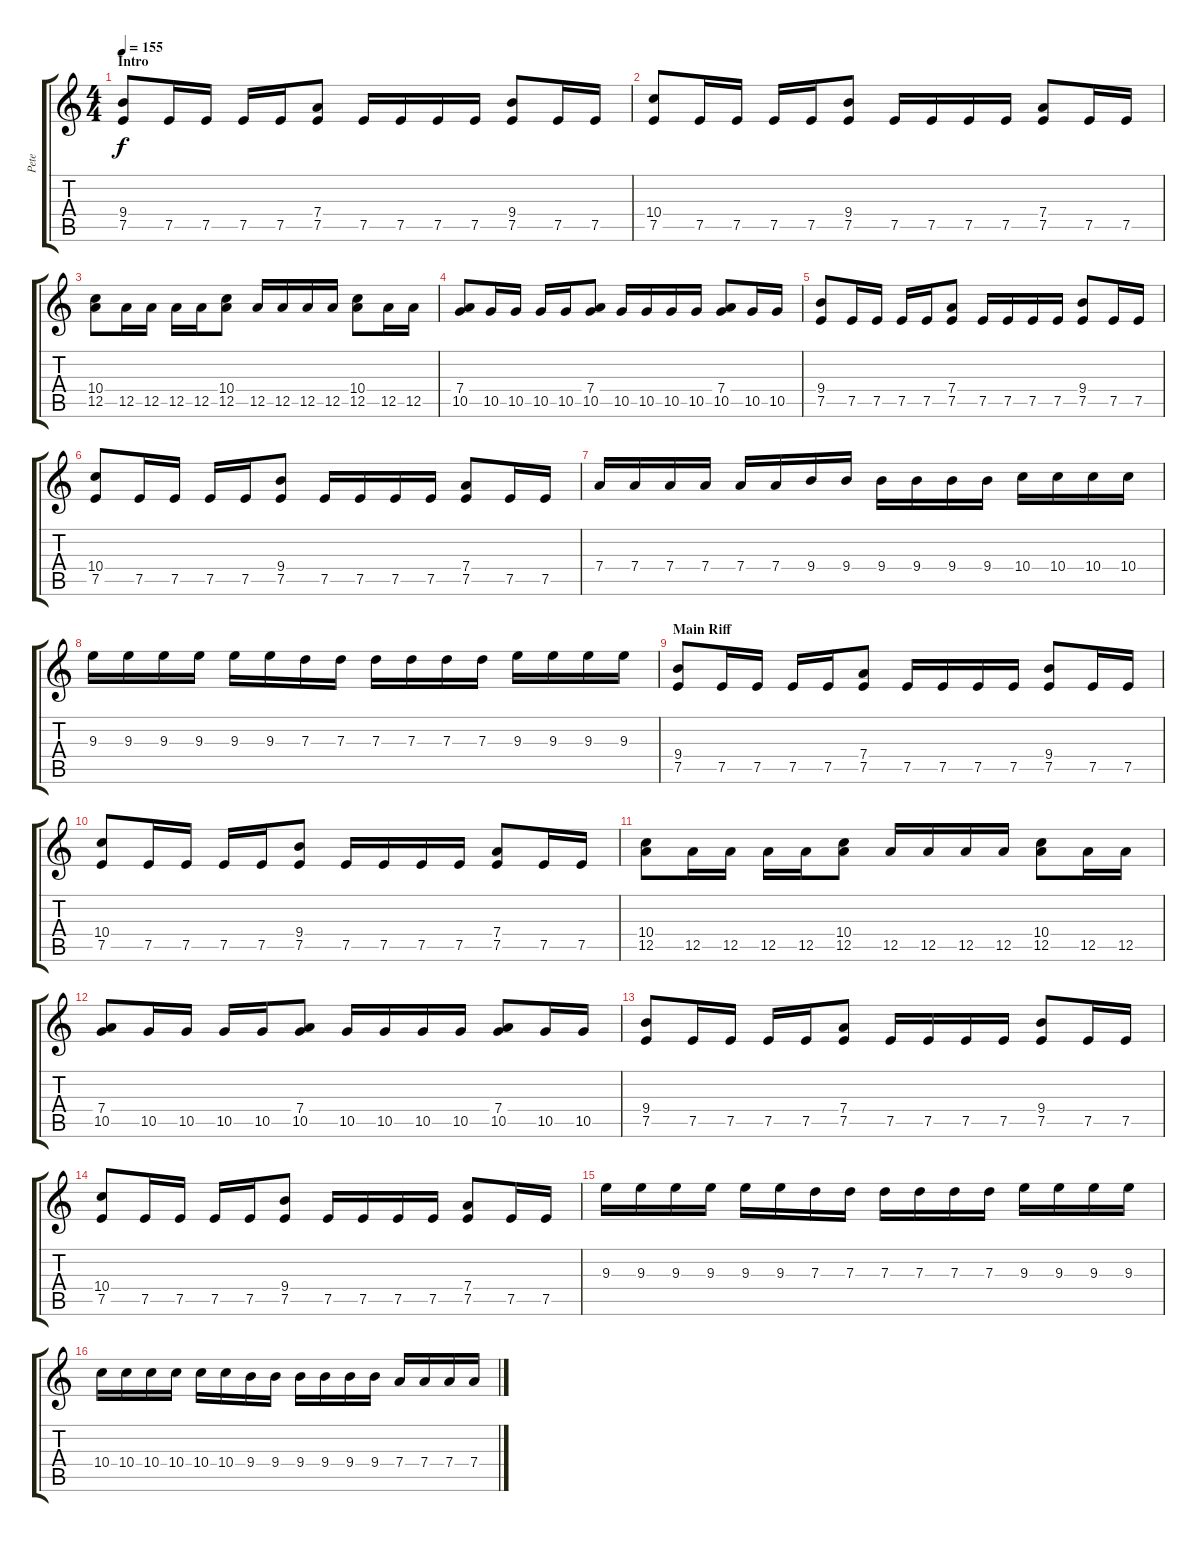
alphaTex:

\track ("Pete" "Pete") {instrument distortionguitar}
\staff {score tabs}
\tuning (E4 B3 G3 D3 A2 E2) {hide}
\ts (4 4)
\section ("" "Intro")
\tempo 155
\clef g2
\ks c
(9.4 7.5).8{dy f instrument distortionguitar} 7.5.16 7.5.16 7.5.16 7.5.16 (7.4 7.5).8 7.5.16 7.5.16 7.5.16 7.5.16 (9.4 7.5).8 7.5.16 7.5.16 |
(10.4 7.5).8 7.5.16 7.5.16 7.5.16 7.5.16 (9.4 7.5).8 7.5.16 7.5.16 7.5.16 7.5.16 (7.4 7.5).8 7.5.16 7.5.16 |
(10.4 12.5).8 12.5.16 12.5.16 12.5.16 12.5.16 (10.4 12.5).8 12.5.16 12.5.16 12.5.16 12.5.16 (10.4 12.5).8 12.5.16 12.5.16 |
(7.4 10.5).8 10.5.16 10.5.16 10.5.16 10.5.16 (7.4 10.5).8 10.5.16 10.5.16 10.5.16 10.5.16 (7.4 10.5).8 10.5.16 10.5.16 |
(9.4 7.5).8 7.5.16 7.5.16 7.5.16 7.5.16 (7.4 7.5).8 7.5.16 7.5.16 7.5.16 7.5.16 (9.4 7.5).8 7.5.16 7.5.16 |
(10.4 7.5).8 7.5.16 7.5.16 7.5.16 7.5.16 (9.4 7.5).8 7.5.16 7.5.16 7.5.16 7.5.16 (7.4 7.5).8 7.5.16 7.5.16 |
7.4.16 7.4.16 7.4.16 7.4.16 7.4.16 7.4.16 9.4.16 9.4.16 9.4.16 9.4.16 9.4.16 9.4.16 10.4.16 10.4.16 10.4.16 10.4.16 |
9.3.16 9.3.16 9.3.16 9.3.16 9.3.16 9.3.16 7.3.16 7.3.16 7.3.16 7.3.16 7.3.16 7.3.16 9.3.16 9.3.16 9.3.16 9.3.16 |
\section ("" "Main Riff")
(9.4 7.5).8 7.5.16 7.5.16 7.5.16 7.5.16 (7.4 7.5).8 7.5.16 7.5.16 7.5.16 7.5.16 (9.4 7.5).8 7.5.16 7.5.16 |
(10.4 7.5).8 7.5.16 7.5.16 7.5.16 7.5.16 (9.4 7.5).8 7.5.16 7.5.16 7.5.16 7.5.16 (7.4 7.5).8 7.5.16 7.5.16 |
(10.4 12.5).8 12.5.16 12.5.16 12.5.16 12.5.16 (10.4 12.5).8 12.5.16 12.5.16 12.5.16 12.5.16 (10.4 12.5).8 12.5.16 12.5.16 |
(7.4 10.5).8 10.5.16 10.5.16 10.5.16 10.5.16 (7.4 10.5).8 10.5.16 10.5.16 10.5.16 10.5.16 (7.4 10.5).8 10.5.16 10.5.16 |
(9.4 7.5).8 7.5.16 7.5.16 7.5.16 7.5.16 (7.4 7.5).8 7.5.16 7.5.16 7.5.16 7.5.16 (9.4 7.5).8 7.5.16 7.5.16 |
(10.4 7.5).8 7.5.16 7.5.16 7.5.16 7.5.16 (9.4 7.5).8 7.5.16 7.5.16 7.5.16 7.5.16 (7.4 7.5).8 7.5.16 7.5.16 |
9.3.16 9.3.16 9.3.16 9.3.16 9.3.16 9.3.16 7.3.16 7.3.16 7.3.16 7.3.16 7.3.16 7.3.16 9.3.16 9.3.16 9.3.16 9.3.16 |
10.4.16 10.4.16 10.4.16 10.4.16 10.4.16 10.4.16 9.4.16 9.4.16 9.4.16 9.4.16 9.4.16 9.4.16 7.4.16 7.4.16 7.4.16 7.4.16
